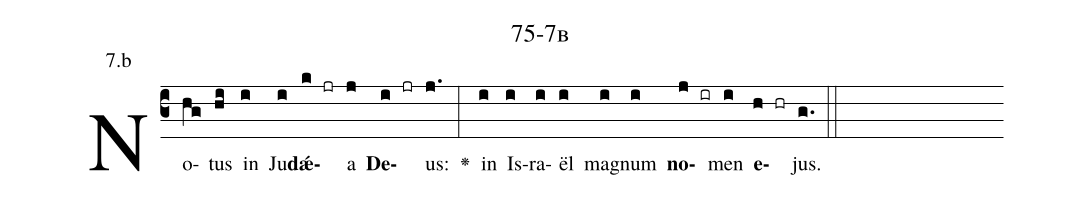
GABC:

name: 75-7b;
annotation: 7.b;
%%
(c3)No(hg)tus(hi) in(i) Ju(i)<b>dǽ</b>(k jr)a(j) <b>De</b>(i jr)us:(j.) <v>\greheightstar</v>(:) in(i) Is(i)ra(i)ël(i) ma(i)gnum(i) <b>no</b>(j ir)men(i) <b>e</b>(h hr)jus.(g.) (::)


%E(i) u(i) o(j) u(i) a(h) e.(g.) (::)
